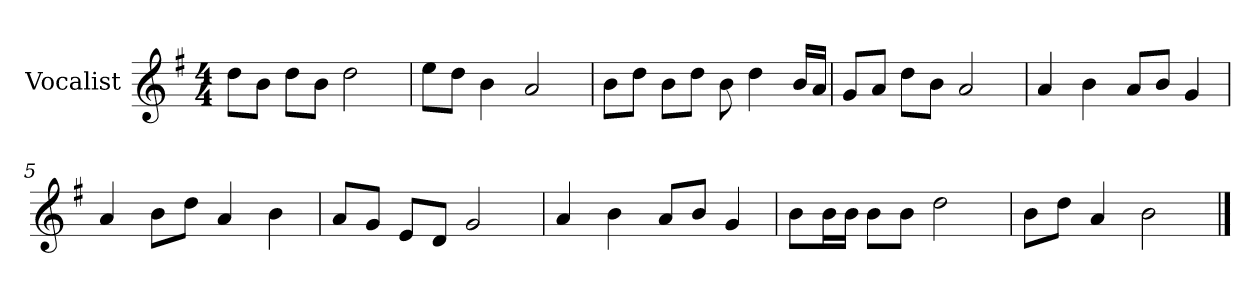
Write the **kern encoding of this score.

**kern
*part1
*staff1
*I"Vocalist
*k[f#]
*G:
*M4/4
=
8ddL
8bJ
8ddL
8bJ
2dd
=1
8eeL
8ddJ
4b
2a
=2
8bL
8ddJ
8bL
8ddJ
8b
4dd
16bLL
16aJJ
=3
8gL
8aJ
8ddL
8bJ
2a
=4
4a
4b
8aL
8bJ
4g
=5
4a
8bL
8ddJ
4a
4b
=6
8aL
8gJ
8eL
8dJ
2g
=7
4a
4b
8aL
8bJ
4g
=8
8bL
16bL
16bJJ
8bL
8bJ
2dd
=9
8bL
8ddJ
4a
2b
==
*-
